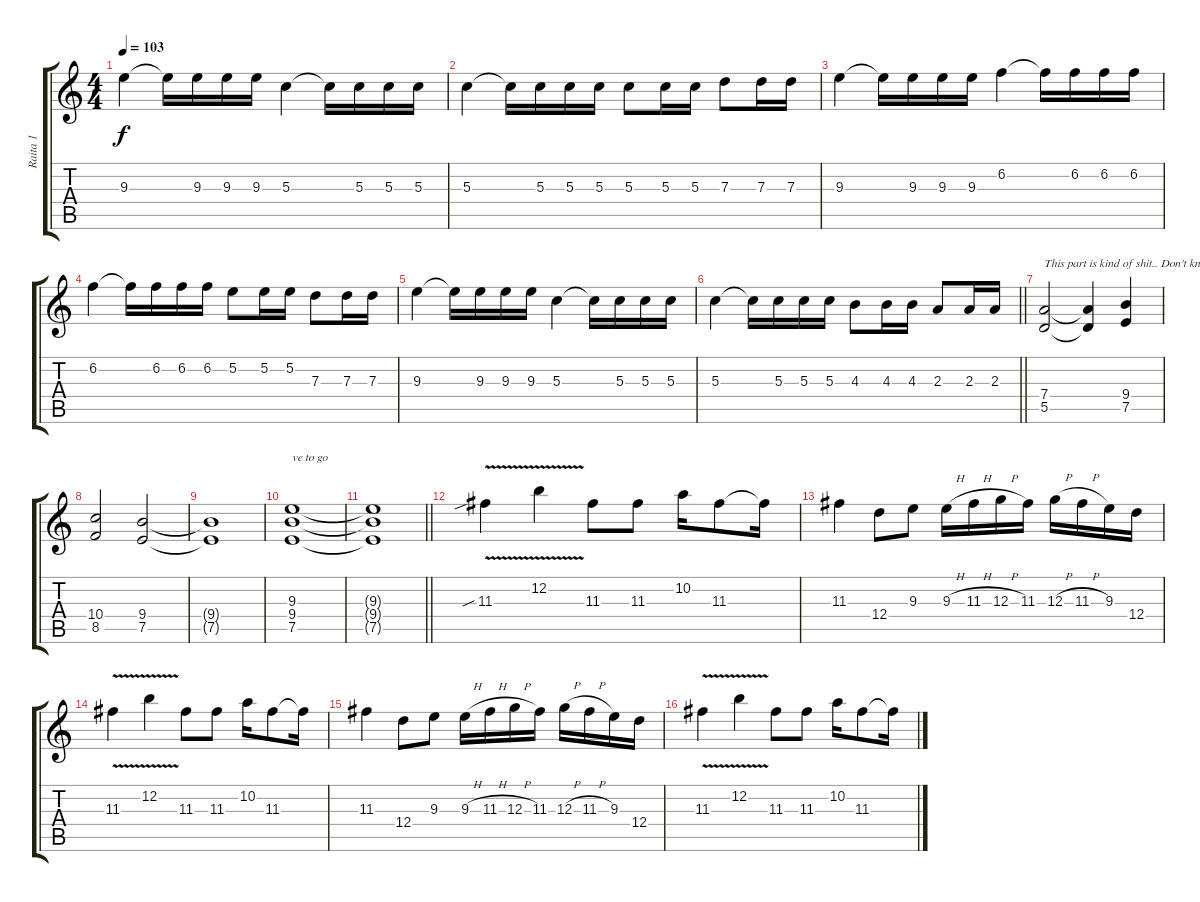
\track ("Raita 1" "Raita 1") {instrument distortionguitar}
\staff {score tabs}
\tuning (E4 B3 G3 D3 A2 E2) {hide}
\ts (4 4)
\tempo 103
\clef g2
\ks c
9.3.4{dy f} 9.3{t}.16 9.3.16 9.3.16 9.3.16 5.3.4 5.3{t}.16 5.3.16 5.3.16 5.3.16 |
5.3.4 5.3{t}.16 5.3.16 5.3.16 5.3.16 5.3.8 5.3.16 5.3.16 7.3.8 7.3.16 7.3.16 |
9.3.4 9.3{t}.16 9.3.16 9.3.16 9.3.16 6.2.4 6.2{t}.16 6.2.16 6.2.16 6.2.16 |
6.2.4 6.2{t}.16 6.2.16 6.2.16 6.2.16 5.2.8 5.2.16 5.2.16 7.3.8 7.3.16 7.3.16 |
9.3.4 9.3{t}.16 9.3.16 9.3.16 9.3.16 5.3.4 5.3{t}.16 5.3.16 5.3.16 5.3.16 |
\barLineRight lightlight
5.3.4 5.3{t}.16 5.3.16 5.3.16 5.3.16 4.3.8 4.3.16 4.3.16 2.3.8 2.3.16 2.3.16 |
(7.4 5.5).2{txt "This part is kind of shit.. Don't know how this ha" volume 8 balance 0} (7.4{t} 5.5{t}).4 (9.4 7.5).4 |
(10.4 8.5).2 (9.4 7.5).2 |
(9.4{t} 7.5{t}).1 |
(9.3 9.4 7.5).1{txt "ve to go"} |
\barLineRight lightlight
(9.3{t} 9.4{t} 7.5{t}).1 |
11.3{v sib}.4{volume 13 balance 8} 12.2{v}.4 11.3.8 11.3.8 10.2.16 11.3.8 11.3{t}.16 |
11.3.4 12.4.8 9.3.8 9.3{h}.16 11.3{h}.16 12.3{h}.16 11.3.16 12.3{h}.16 11.3{h}.16 9.3.16 12.4.16 |
11.3{v}.4 12.2{v}.4 11.3.8 11.3.8 10.2.16 11.3.8 11.3{t}.16 |
11.3.4 12.4.8 9.3.8 9.3{h}.16 11.3{h}.16 12.3{h}.16 11.3.16 12.3{h}.16 11.3{h}.16 9.3.16 12.4.16 |
11.3{v}.4 12.2{v}.4 11.3.8 11.3.8 10.2.16 11.3.8 11.3{t}.16
